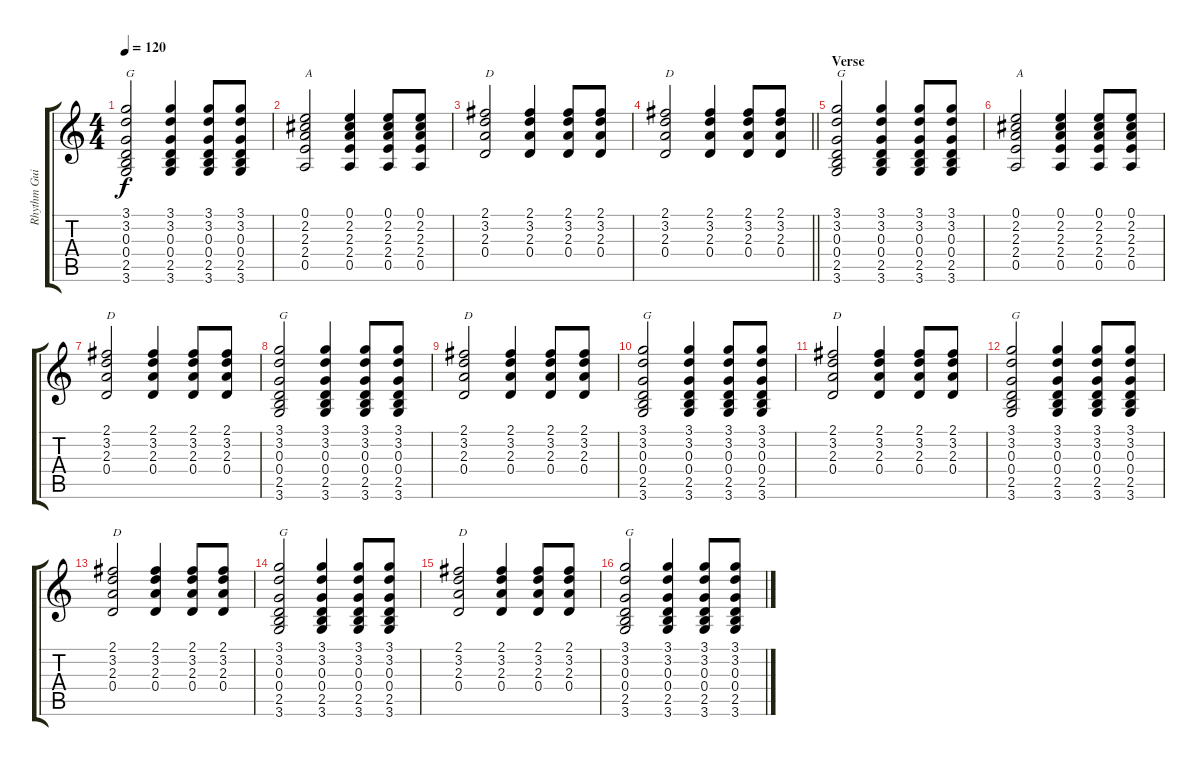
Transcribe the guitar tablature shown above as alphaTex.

\track ("Rhythm Guitar" "Rhythm Gui") {instrument acousticguitarsteel}
\staff {score tabs}
\tuning (E4 B3 G3 D3 A2 E2) {hide}
\ts (4 4)
\tempo 120
\clef g2
\ks c
(3.1 3.2 0.3 0.4 2.5 3.6).2{txt "G" dy f} (3.1 3.2 0.3 0.4 2.5 3.6).4 (3.1 3.2 0.3 0.4 2.5 3.6).8 (3.1 3.2 0.3 0.4 2.5 3.6).8 |
(0.1 2.2 2.3 2.4 0.5).2{txt "A"} (0.1 2.2 2.3 2.4 0.5).4 (0.1 2.2 2.3 2.4 0.5).8 (0.1 2.2 2.3 2.4 0.5).8 |
(2.1 3.2 2.3 0.4).2{txt "D"} (2.1 3.2 2.3 0.4).4 (2.1 3.2 2.3 0.4).8 (2.1 3.2 2.3 0.4).8 |
\barLineRight lightlight
(2.1 3.2 2.3 0.4).2{txt "D"} (2.1 3.2 2.3 0.4).4 (2.1 3.2 2.3 0.4).8 (2.1 3.2 2.3 0.4).8 |
\section ("" "Verse")
(3.1 3.2 0.3 0.4 2.5 3.6).2{txt "G"} (3.1 3.2 0.3 0.4 2.5 3.6).4 (3.1 3.2 0.3 0.4 2.5 3.6).8 (3.1 3.2 0.3 0.4 2.5 3.6).8 |
(0.1 2.2 2.3 2.4 0.5).2{txt "A"} (0.1 2.2 2.3 2.4 0.5).4 (0.1 2.2 2.3 2.4 0.5).8 (0.1 2.2 2.3 2.4 0.5).8 |
(2.1 3.2 2.3 0.4).2{txt "D"} (2.1 3.2 2.3 0.4).4 (2.1 3.2 2.3 0.4).8 (2.1 3.2 2.3 0.4).8 |
(3.1 3.2 0.3 0.4 2.5 3.6).2{txt "G"} (3.1 3.2 0.3 0.4 2.5 3.6).4 (3.1 3.2 0.3 0.4 2.5 3.6).8 (3.1 3.2 0.3 0.4 2.5 3.6).8 |
(2.1 3.2 2.3 0.4).2{txt "D"} (2.1 3.2 2.3 0.4).4 (2.1 3.2 2.3 0.4).8 (2.1 3.2 2.3 0.4).8 |
(3.1 3.2 0.3 0.4 2.5 3.6).2{txt "G"} (3.1 3.2 0.3 0.4 2.5 3.6).4 (3.1 3.2 0.3 0.4 2.5 3.6).8 (3.1 3.2 0.3 0.4 2.5 3.6).8 |
(2.1 3.2 2.3 0.4).2{txt "D"} (2.1 3.2 2.3 0.4).4 (2.1 3.2 2.3 0.4).8 (2.1 3.2 2.3 0.4).8 |
(3.1 3.2 0.3 0.4 2.5 3.6).2{txt "G"} (3.1 3.2 0.3 0.4 2.5 3.6).4 (3.1 3.2 0.3 0.4 2.5 3.6).8 (3.1 3.2 0.3 0.4 2.5 3.6).8 |
(2.1 3.2 2.3 0.4).2{txt "D"} (2.1 3.2 2.3 0.4).4 (2.1 3.2 2.3 0.4).8 (2.1 3.2 2.3 0.4).8 |
(3.1 3.2 0.3 0.4 2.5 3.6).2{txt "G"} (3.1 3.2 0.3 0.4 2.5 3.6).4 (3.1 3.2 0.3 0.4 2.5 3.6).8 (3.1 3.2 0.3 0.4 2.5 3.6).8 |
(2.1 3.2 2.3 0.4).2{txt "D"} (2.1 3.2 2.3 0.4).4 (2.1 3.2 2.3 0.4).8 (2.1 3.2 2.3 0.4).8 |
(3.1 3.2 0.3 0.4 2.5 3.6).2{txt "G"} (3.1 3.2 0.3 0.4 2.5 3.6).4 (3.1 3.2 0.3 0.4 2.5 3.6).8 (3.1 3.2 0.3 0.4 2.5 3.6).8
